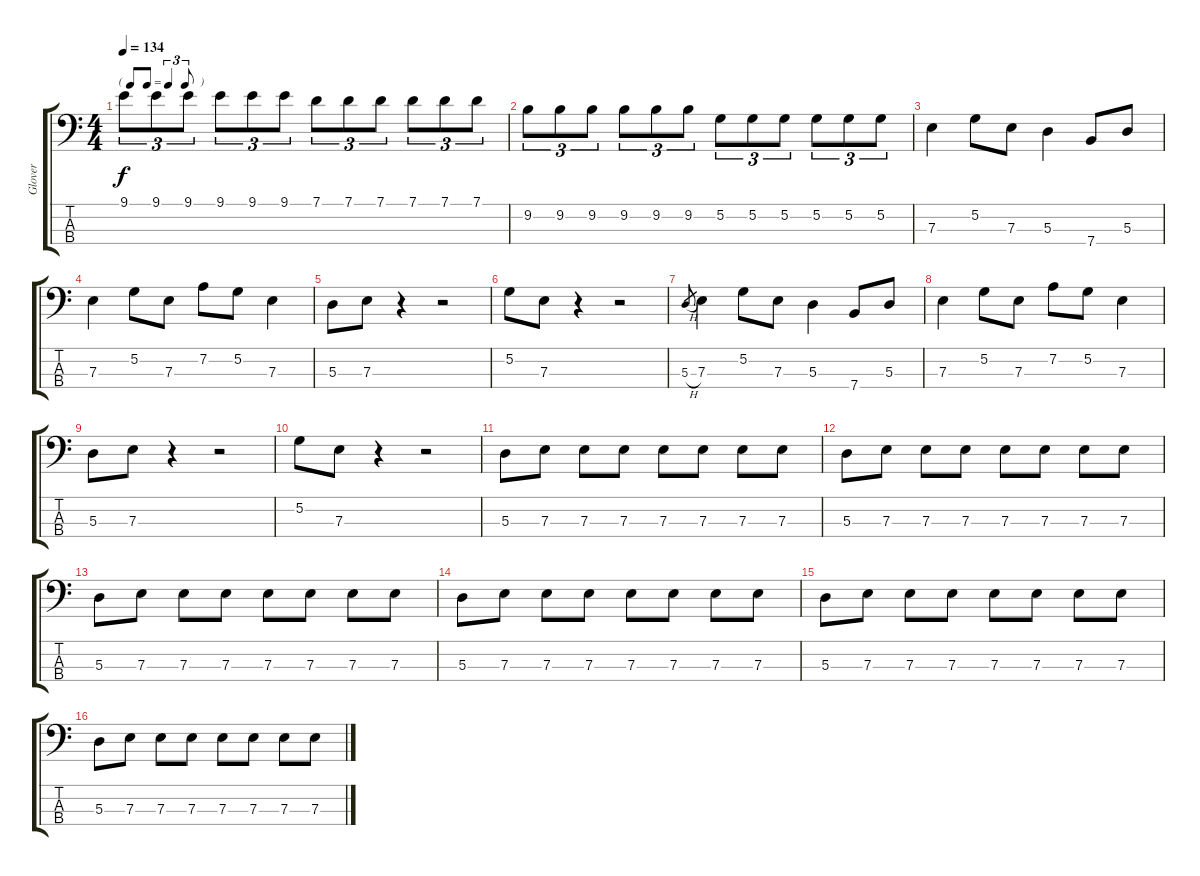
\track ("Glover" "Glover") {instrument electricbassfinger}
\staff {score tabs}
\tuning (G2 D2 A1 E1) {hide}
\ts (4 4)
\tf triplet8th
\tempo 134
\clef f4
\ks c
9.1.8{tu (3 2) dy f instrument electricbassfinger} 9.1.8{tu (3 2)} 9.1.8{tu (3 2)} 9.1.8{tu (3 2)} 9.1.8{tu (3 2)} 9.1.8{tu (3 2)} 7.1.8{tu (3 2)} 7.1.8{tu (3 2)} 7.1.8{tu (3 2)} 7.1.8{tu (3 2)} 7.1.8{tu (3 2)} 7.1.8{tu (3 2)} |
9.2.8{tu (3 2)} 9.2.8{tu (3 2)} 9.2.8{tu (3 2)} 9.2.8{tu (3 2)} 9.2.8{tu (3 2)} 9.2.8{tu (3 2)} 5.2.8{tu (3 2)} 5.2.8{tu (3 2)} 5.2.8{tu (3 2)} 5.2.8{tu (3 2)} 5.2.8{tu (3 2)} 5.2.8{tu (3 2)} |
7.3.4{volume 5 instrument electricbassfinger} 5.2.8 7.3.8 5.3.4 7.4.8 5.3.8 |
7.3.4 5.2.8 7.3.8 7.2.8 5.2.8 7.3.4 |
5.3.8 7.3.8 r.4 r.2 |
5.2.8 7.3.8 r.4 r.2 |
5.3{h}.8{gr} 7.3.4 5.2.8 7.3.8 5.3.4 7.4.8 5.3.8 |
7.3.4 5.2.8 7.3.8 7.2.8 5.2.8 7.3.4 |
5.3.8 7.3.8 r.4 r.2 |
5.2.8 7.3.8 r.4 r.2 |
5.3.8 7.3.8 7.3.8 7.3.8 7.3.8 7.3.8 7.3.8 7.3.8 |
5.3.8 7.3.8 7.3.8 7.3.8 7.3.8 7.3.8 7.3.8 7.3.8 |
5.3.8 7.3.8 7.3.8 7.3.8 7.3.8 7.3.8 7.3.8 7.3.8 |
5.3.8 7.3.8 7.3.8 7.3.8 7.3.8 7.3.8 7.3.8 7.3.8 |
5.3.8 7.3.8 7.3.8 7.3.8 7.3.8 7.3.8 7.3.8 7.3.8 |
5.3.8 7.3.8 7.3.8 7.3.8 7.3.8 7.3.8 7.3.8 7.3.8
